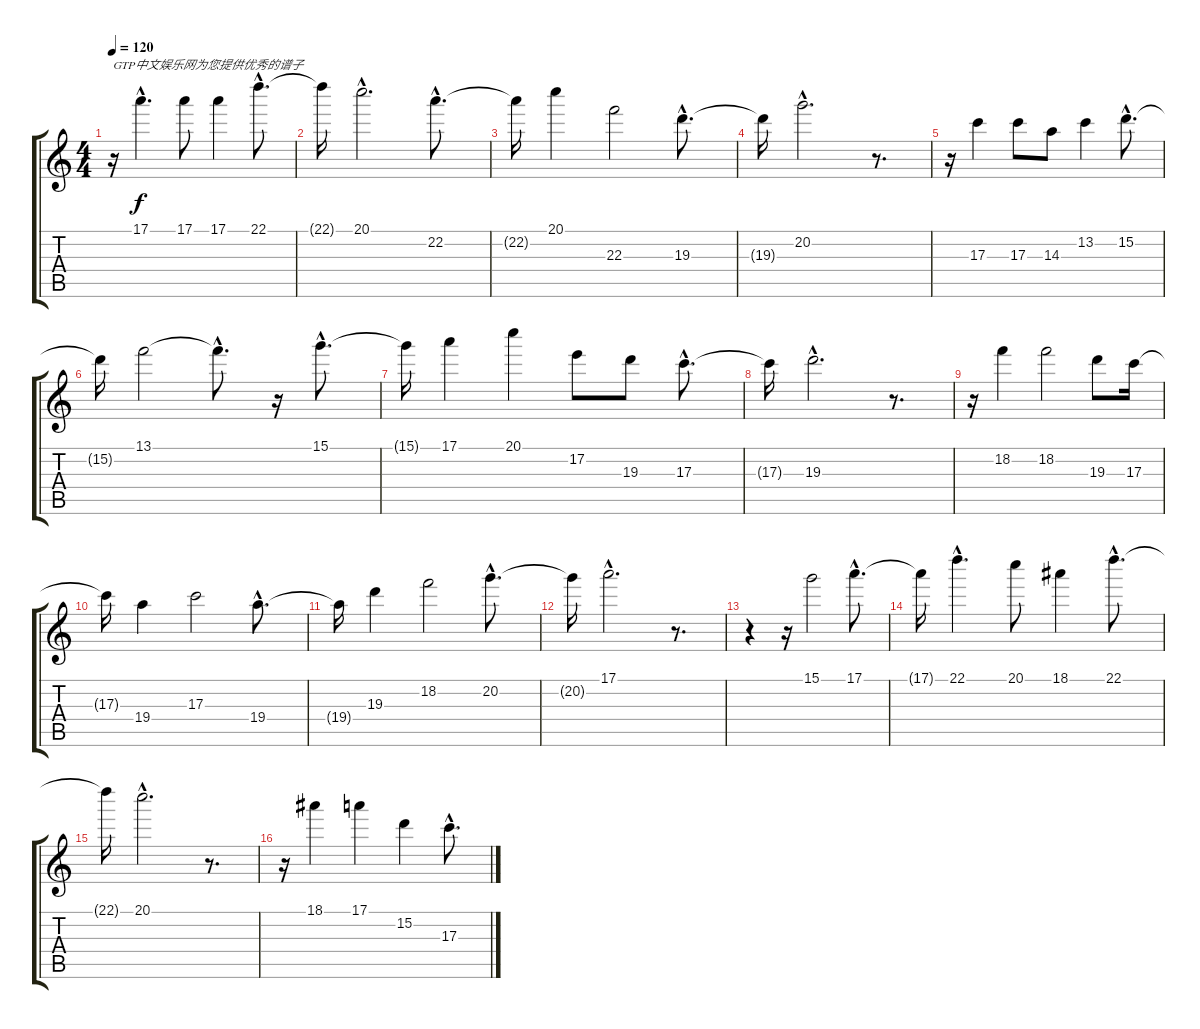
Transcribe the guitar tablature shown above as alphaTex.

\track "" {instrument overdrivenguitar}
\staff {score tabs}
\tuning (E4 B3 G3 D3 A2 E2) {hide}
\ts (4 4)
\tempo 120
\clef g2
\ks c
r.16{txt "GTP中文娱乐网为您提供优秀的谱子" dy f instrument overdrivenguitar} 17.1{hac}.4{d} 17.1.8 17.1.4 22.1{hac}.8{d} |
22.1{t}.16 20.1{hac}.2{d} 22.2{hac}.8{d} |
22.2{t}.16 20.1.4 22.3.2 19.3{hac}.8{d} |
19.3{t}.16 20.2{hac}.2{d} r.8{d} |
r.16 17.3.4 17.3.8 14.3.8 13.2.4 15.2{hac}.8{d} |
15.2{t}.16 13.1.2 13.1{hac t}.8{d} r.16 15.1{hac}.8{d} |
15.1{t}.16 17.1.4 20.1.4 17.2.8 19.3.8 17.3{hac}.8{d} |
17.3{t}.16 19.3{hac}.2{d} r.8{d} |
r.16 18.2.4 18.2.2 19.3.8 17.3.16 |
17.3{t}.16 19.4.4 17.3.2 19.4{hac}.8{d} |
19.4{t}.16 19.3.4 18.2.2 20.2{hac}.8{d} |
20.2{t}.16 17.1{hac}.2{d} r.8{d} |
r.4 r.16 15.1.2 17.1{hac}.8{d} |
17.1{t}.16 22.1{hac}.4{d} 20.1.8 18.1.4 22.1{hac}.8{d} |
22.1{t}.16 20.1{hac}.2{d} r.8{d} |
r.16 18.1.4 17.1.4 15.2.4 17.3{hac}.8{d}
